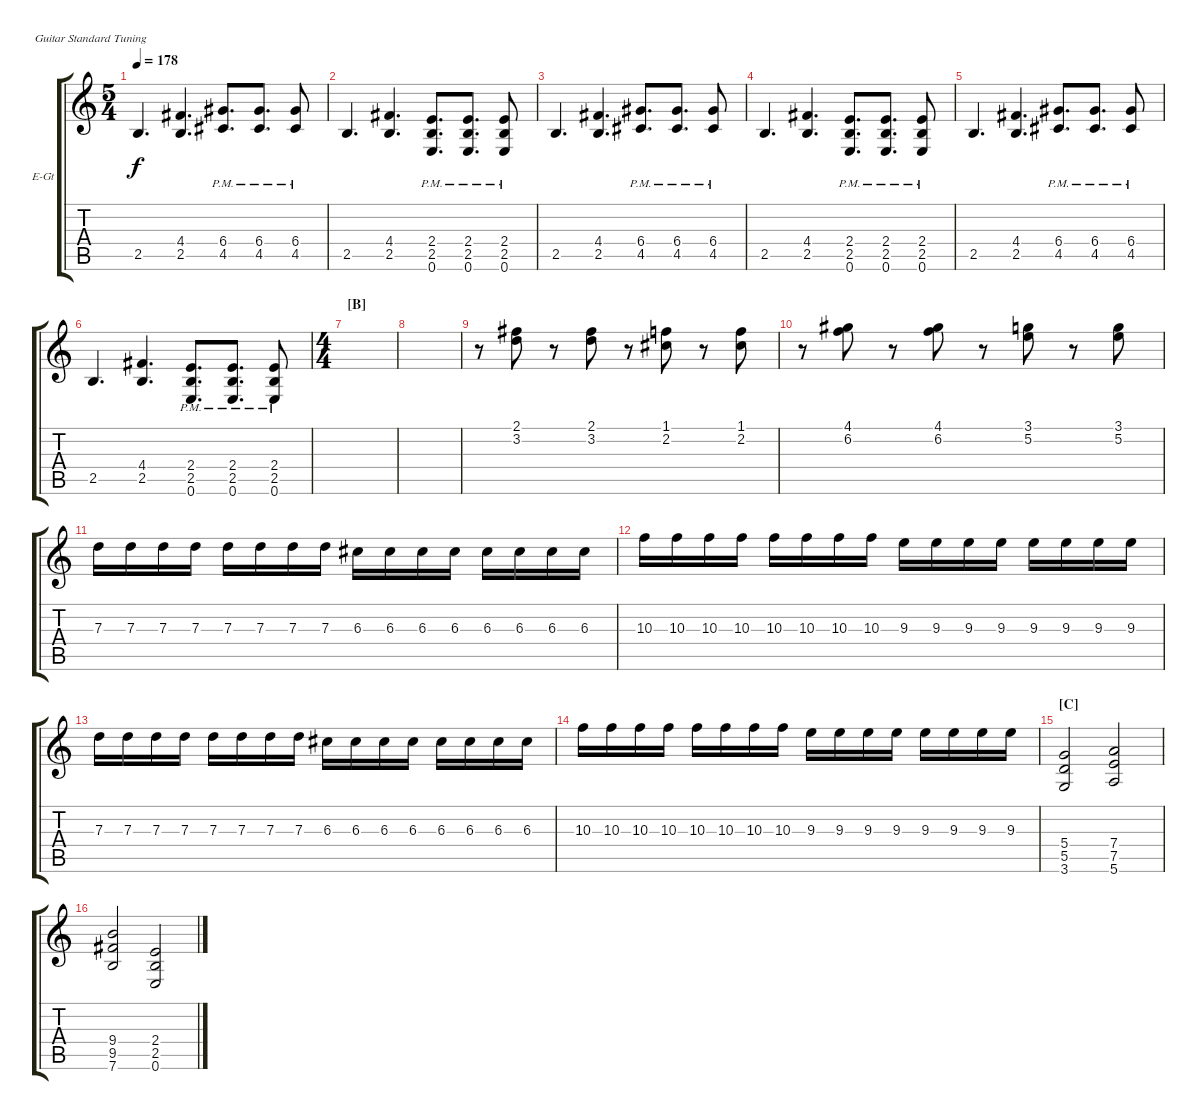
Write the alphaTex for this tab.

\defaultSystemsLayout 4
\bracketExtendMode groupsimilarinstruments
\firstSystemTrackNameOrientation horizontal
\otherSystemsTrackNameOrientation horizontal
\track ("Electric Guitar" "E-Gt") {instrument distortionguitar}
\staff {score tabs}
\tuning (E4 B3 G3 D3 A2 E2)
\ts (5 4)
\tempo 178
\clef g2
\ks c
2.5.4{d dy f} (4.4 2.5).4{d} (6.4{pm} 4.5{pm}).8{d} (6.4{pm} 4.5{pm}).8{d} (6.4{pm} 4.5{pm}).8 |
2.5.4{d} (4.4 2.5).4{d} (2.4 2.5{pm} 0.6).8{d} (2.4 2.5{pm} 0.6).8{d} (2.4 2.5{pm} 0.6).8 |
2.5.4{d} (4.4 2.5).4{d} (6.4{pm} 4.5{pm}).8{d} (6.4{pm} 4.5{pm}).8{d} (6.4{pm} 4.5{pm}).8 |
2.5.4{d} (4.4 2.5).4{d} (2.4 2.5{pm} 0.6).8{d} (2.4 2.5{pm} 0.6).8{d} (2.4 2.5{pm} 0.6).8 |
2.5.4{d} (4.4 2.5).4{d} (6.4{pm} 4.5{pm}).8{d} (6.4{pm} 4.5{pm}).8{d} (6.4{pm} 4.5{pm}).8 |
2.5.4{d} (4.4 2.5).4{d} (2.4 2.5{pm} 0.6).8{d} (2.4 2.5{pm} 0.6).8{d} (2.4 2.5{pm} 0.6).8 |
\ts (4 4)
\section ("B" "")
|
|
r.8 (2.1 3.2).8 r.8 (2.1 3.2).8 r.8 (1.1 2.2).8 r.8 (1.1 2.2).8 |
r.8 (4.1 6.2).8 r.8 (4.1 6.2).8 r.8 (3.1 5.2).8 r.8 (3.1 5.2).8 |
7.3.16 7.3.16 7.3.16 7.3.16 7.3.16 7.3.16 7.3.16 7.3.16 6.3.16 6.3.16 6.3.16 6.3.16 6.3.16 6.3.16 6.3.16 6.3.16 |
10.3.16 10.3.16 10.3.16 10.3.16 10.3.16 10.3.16 10.3.16 10.3.16 9.3.16 9.3.16 9.3.16 9.3.16 9.3.16 9.3.16 9.3.16 9.3.16 |
7.3.16 7.3.16 7.3.16 7.3.16 7.3.16 7.3.16 7.3.16 7.3.16 6.3.16 6.3.16 6.3.16 6.3.16 6.3.16 6.3.16 6.3.16 6.3.16 |
10.3.16 10.3.16 10.3.16 10.3.16 10.3.16 10.3.16 10.3.16 10.3.16 9.3.16 9.3.16 9.3.16 9.3.16 9.3.16 9.3.16 9.3.16 9.3.16 |
\section ("C" "")
(5.4 5.5 3.6).2 (7.4 7.5 5.6).2 |
(9.4 9.5 7.6).2 (2.4 2.5 0.6).2
